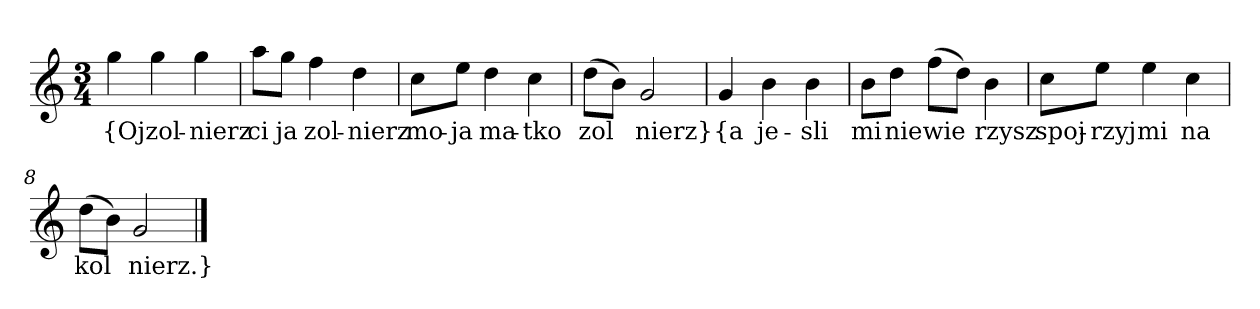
**kern	**text
*part1	*part1
*staff1	*staff1
*clefG2	*
*k[]	*
*C:	*
*M3/4	*
=	=
4gg	{Oj
4gg	zol-
4gg	-nierz
=2	=2
8aa\L	ci
8gg\J	ja
4ff	zol-
4dd	-nierz
=3	=3
8cc\L	mo-
8ee\J	-ja
4dd	ma-
4cc	-tko
=4	=4
(8dd\L	zol
8b\J)	--
2g	-nierz}
=5y	=5y
4g	{a
4b	je-
4b	-sli
=6	=6
8b\L	mi
8dd\J	nie
(8ff\L	wie
8dd\J)	--
4b	-rzysz
=7	=7
8cc\L	spoj-
8ee\J	-rzyj
4ee	mi
4cc	na
=8	=8
(8dd\L	kol
8b\J)	--
2g	-nierz.}
==	==
*-	*-
